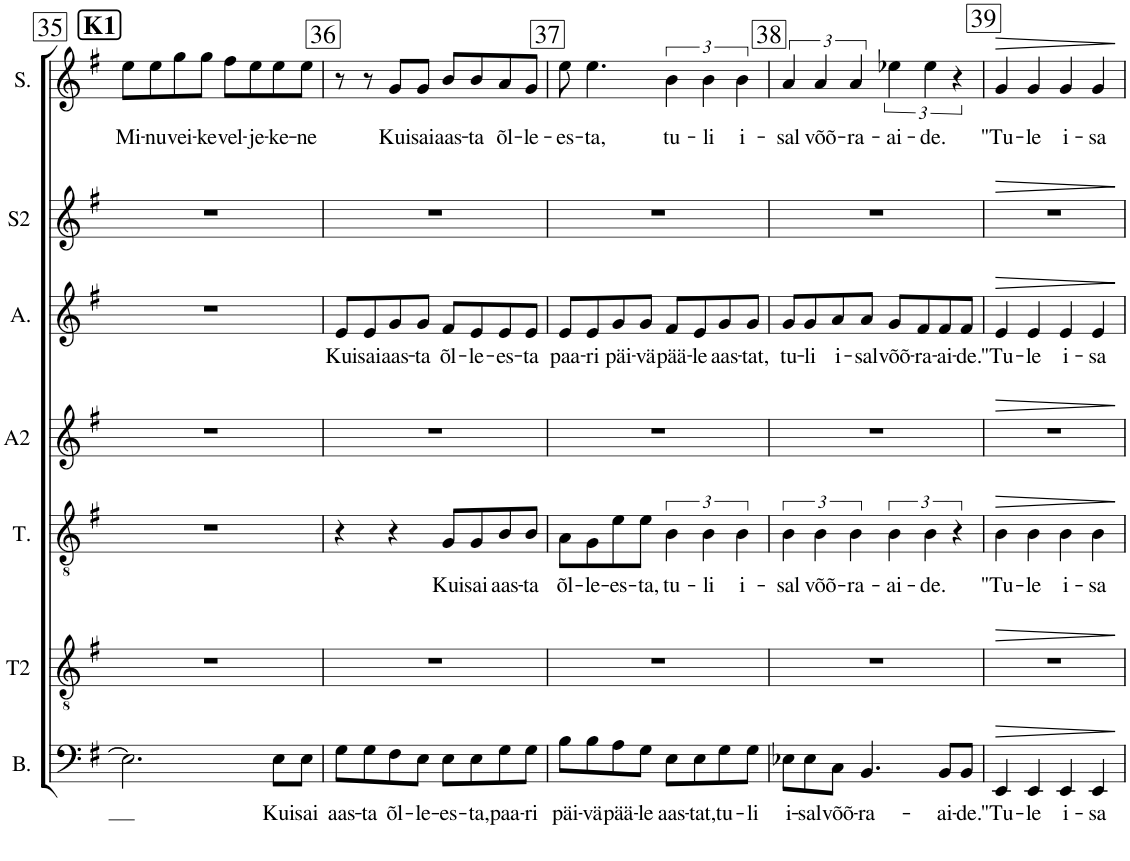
**kern	**text	**dynam	**kern	**text	**dynam	**kern	**text	**dynam	**kern	**text	**dynam
*part4	*part4	*part4	*part3	*part3	*part3	*part2	*part2	*part2	*part1	*part1	*part1
*staff4	*staff4	*staff4	*staff3	*staff3	*staff3	*staff2	*staff2	*staff2	*staff1	*staff1	*staff1
*I"Bass	*	*	*I"Tenor	*	*	*I"Alto	*	*	*I"Soprano	*	*
*I'B.	*	*	*I'T.	*	*	*I'A.	*	*	*I'S.	*	*
!!LO:PB:g=z
*clefF4	*	*	*clefGv2	*	*	*clefG2	*	*	*clefG2	*	*
*	*	*	*	*	*	*Trd1c2	*	*	*	*	*
*k[f#]	*	*	*k[f#]	*	*	*k[f#]	*	*	*k[f#]	*	*
*M4/4	*	*	*M4/4	*	*	*M4/4	*	*	*M4/4	*	*
!!LO:REH:place=s1:a:B:cj:fs=14:t=K1
=35	=35	=35	=35	=35	=35	=35	=35	=35	=35	=35	=35
!	!	!	!	!	!	!	!	!	!	!LO:LY:b	!
2.E\]	.	.	1r	.	.	1r	.	.	8ee\L	Mi-	.
!	!	!	!	!	!	!	!	!	!	!LO:LY:b	!
.	.	.	.	.	.	.	.	.	8ee\	-nu	.
!	!	!	!	!	!	!	!	!	!	!LO:LY:b	!
.	.	.	.	.	.	.	.	.	8gg\	vei-	.
!	!	!	!	!	!	!	!	!	!	!LO:LY:b	!
.	.	.	.	.	.	.	.	.	8gg\J	-ke	.
!	!	!	!	!	!	!	!	!	!	!LO:LY:b	!
.	.	.	.	.	.	.	.	.	8ff#\L	vel-	.
!	!	!	!	!	!	!	!	!	!	!LO:LY:b	!
.	.	.	.	.	.	.	.	.	8ee\	-je-	.
!	!LO:LY:b	!	!	!	!	!	!	!	!	!LO:LY:b	!
8E\L	Kui	.	.	.	.	.	.	.	8ee\	-ke-	.
!	!LO:LY:b	!	!	!	!	!	!	!	!	!LO:LY:b	!
8E\J	sai	.	.	.	.	.	.	.	8ee\J	-ne	.
=36	=36	=36	=36	=36	=36	=36	=36	=36	=36	=36	=36
!	!LO:LY:b	!	!	!	!	!	!LO:LY:b	!	!	!	!
8G\L	aas-	.	4r	.	.	8e/L	Kui	.	8r	.	.
!	!LO:LY:b	!	!	!	!	!	!LO:LY:b	!	!	!	!
8G\	-ta	.	.	.	.	8e/	sai	.	8r	.	.
!	!LO:LY:b	!	!	!	!	!	!LO:LY:b	!	!	!LO:LY:b	!
8F#\	õl-	.	4r	.	.	8g/	aas-	.	8g/L	Kui	.
!	!LO:LY:b	!	!	!	!	!	!LO:LY:b	!	!	!LO:LY:b	!
8E\J	-le-	.	.	.	.	8g/J	-ta	.	8g/J	sai	.
!	!LO:LY:b	!	!	!LO:LY:b	!	!	!LO:LY:b	!	!	!LO:LY:b	!
8E\L	-es-	.	8G/L	Kui	.	8f#/L	õl-	.	8b/L	aas-	.
!	!LO:LY:b	!	!	!LO:LY:b	!	!	!LO:LY:b	!	!	!LO:LY:b	!
8E\	-ta,	.	8G/	sai	.	8e/	-le-	.	8b/	-ta	.
!	!LO:LY:b	!	!	!LO:LY:b	!	!	!LO:LY:b	!	!	!LO:LY:b	!
8G\	paa-	.	8B/	aas-	.	8e/	-es-	.	8a/	õl-	.
!	!LO:LY:b	!	!	!LO:LY:b	!	!	!LO:LY:b	!	!	!LO:LY:b	!
8G\J	-ri	.	8B/J	-ta	.	8e/J	-ta	.	8g/J	-le-	.
=37	=37	=37	=37	=37	=37	=37	=37	=37	=37	=37	=37
!	!LO:LY:b	!	!	!LO:LY:b	!	!	!LO:LY:b	!	!	!LO:LY:b	!
8B\L	päi-	.	8A\L	õl-	.	8e/L	paa-	.	8ee\	-es-	.
!	!LO:LY:b	!	!	!LO:LY:b	!	!	!LO:LY:b	!	!	!LO:LY:b	!
8B\	-vä	.	8G\	-le-	.	8e/	-ri	.	4.ee\	-ta,	.
!	!LO:LY:b	!	!	!LO:LY:b	!	!	!LO:LY:b	!	!	!	!
8A\	pää-	.	8e\	-es-	.	8g/	päi-	.	.	.	.
!	!LO:LY:b	!	!	!LO:LY:b	!	!	!LO:LY:b	!	!	!	!
8G\J	-le	.	8e\J	-ta,	.	8g/J	-vä	.	.	.	.
!	!LO:LY:b	!	!	!LO:LY:b	!	!	!LO:LY:b	!	!	!LO:LY:b	!
8E\L	aas-	.	6B\	tu-	.	8f#/L	pää-	.	6b\	tu-	.
!	!LO:LY:b	!	!	!	!	!	!LO:LY:b	!	!	!	!
8E\	-tat,	.	.	.	.	8e/	-le	.	.	.	.
!	!	!	!	!LO:LY:b	!	!	!	!	!	!LO:LY:b	!
.	.	.	6B\	-li	.	.	.	.	6b\	-li	.
!	!LO:LY:b	!	!	!	!	!	!LO:LY:b	!	!	!	!
8G\	tu-	.	.	.	.	8g/	aas-	.	.	.	.
!	!	!	!	!LO:LY:b	!	!	!	!	!	!LO:LY:b	!
.	.	.	6B\	i-	.	.	.	.	6b\	i-	.
!	!LO:LY:b	!	!	!	!	!	!LO:LY:b	!	!	!	!
8G\J	-li	.	.	.	.	8g/J	-tat,	.	.	.	.
=38	=38	=38	=38	=38	=38	=38	=38	=38	=38	=38	=38
!	!LO:LY:b	!	!	!LO:LY:b	!	!	!LO:LY:b	!	!	!LO:LY:b	!
8E-X\L	i-	.	6B\	-sal	.	8g/L	tu-	.	6a/	-sal	.
!	!LO:LY:b	!	!	!	!	!	!LO:LY:b	!	!	!	!
8E-\	-sal	.	.	.	.	8g/	-li	.	.	.	.
!	!	!	!	!LO:LY:b	!	!	!	!	!	!LO:LY:b	!
.	.	.	6B\	võõ-	.	.	.	.	6a/	võõ-	.
!	!LO:LY:b	!	!	!	!	!	!LO:LY:b	!	!	!	!
8C\J	võõ-	.	.	.	.	8a/	i-	.	.	.	.
!	!	!	!	!LO:LY:b	!	!	!	!	!	!LO:LY:b	!
.	.	.	6B\	-ra-	.	.	.	.	6a/	-ra-	.
!	!LO:LY:b	!	!	!	!	!	!LO:LY:b	!	!	!	!
4.BB/	-ra-	.	.	.	.	8a/J	-sal	.	.	.	.
!	!	!	!	!LO:LY:b	!	!	!LO:LY:b	!	!	!LO:LY:b	!
.	.	.	6B\	-ai-	.	8g/L	võõ-	.	6ee-X\	-ai-	.
!	!	!	!	!	!	!	!LO:LY:b	!	!	!	!
.	.	.	.	.	.	8f#/	-ra-	.	.	.	.
!	!	!	!	!LO:LY:b	!	!	!	!	!	!LO:LY:b	!
.	.	.	6B\	-de.	.	.	.	.	6ee-\	-de.	.
!	!LO:LY:b	!	!	!	!	!	!LO:LY:b	!	!	!	!
8BB/L	-ai-	.	.	.	.	8f#/	-ai-	.	.	.	.
.	.	.	6r	.	.	.	.	.	6r	.	.
!	!LO:LY:b	!	!	!	!	!	!LO:LY:b	!	!	!	!
8BB/J	-de.	.	.	.	.	8f#/J	-de.	.	.	.	.
=39	=39	=39	=39	=39	=39	=39	=39	=39	=39	=39	=39
!	!LO:LY:b	!LO:HP:b	!	!LO:LY:b	!LO:HP:b	!	!LO:LY:b	!LO:HP:b	!	!LO:LY:b	!LO:HP:b
4EE/	"Tu-	>	4B\	"Tu-	>	4e/	"Tu-	>	4g/	"Tu-	>
!	!LO:LY:b	!	!	!LO:LY:b	!	!	!LO:LY:b	!	!	!LO:LY:b	!
4EE/	-le	.	4B\	-le	.	4e/	-le	.	4g/	-le	.
!	!LO:LY:b	!	!	!LO:LY:b	!	!	!LO:LY:b	!	!	!LO:LY:b	!
4EE/	i-	.	4B\	i-	.	4e/	i-	.	4g/	i-	.
!	!LO:LY:b	!	!	!LO:LY:b	!	!	!LO:LY:b	!	!	!LO:LY:b	!
4EE/	-sa	.	4B\	-sa	.	4e/	-sa	.	4g/	-sa	.
.	.	]	.	.	]	.	.	]	.	.	]
=	=	=	=	=	=	=	=	=	=	=	=
*-	*-	*-	*-	*-	*-	*-	*-	*-	*-	*-	*-
